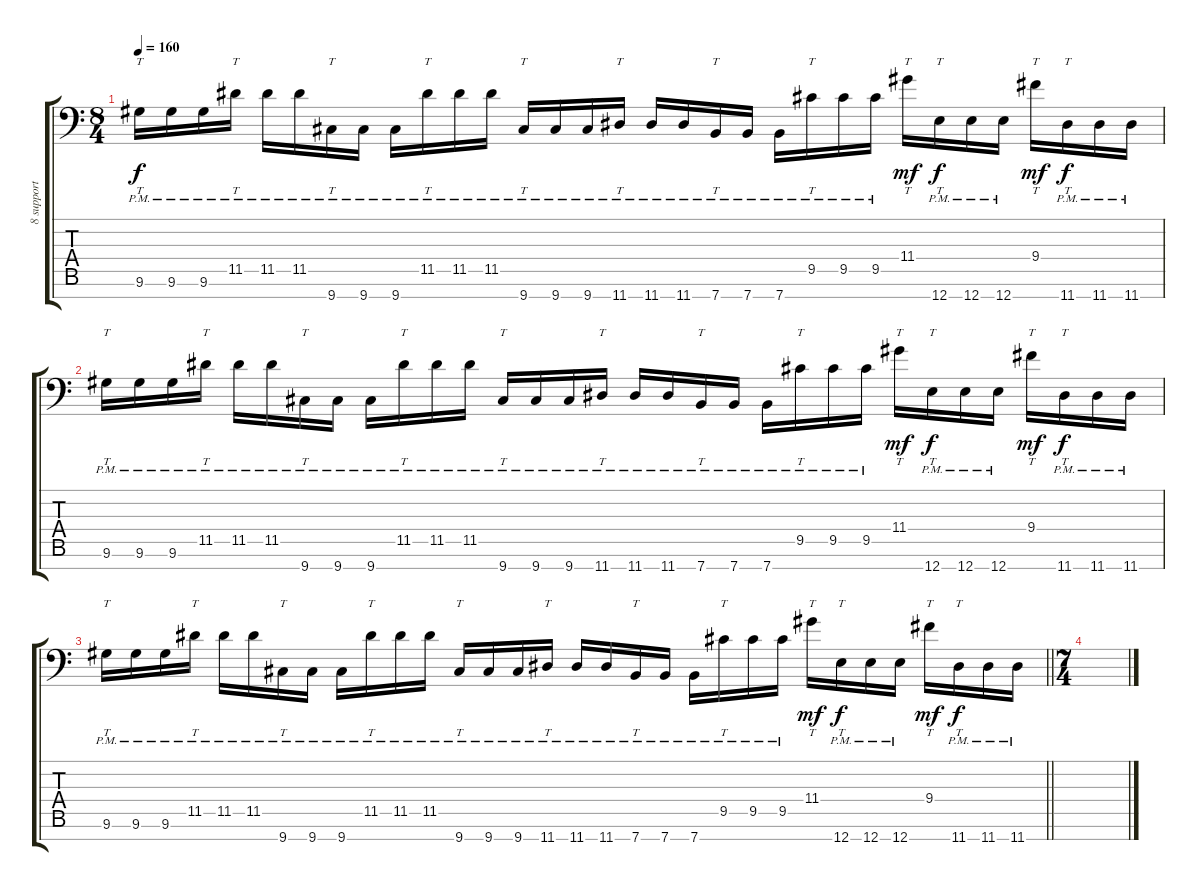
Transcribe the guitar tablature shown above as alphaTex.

\track ("8 support" "8 support") {instrument distortionguitar}
\staff {score tabs}
\tuning (B3 G3 D3 A2 E2 B1 E1) {hide}
\ts (8 4)
\tempo 160
\clef f4
\ks c
9.6{pm}.16{tt dy f} 9.6{pm}.16 9.6{pm}.16 11.5{pm}.16{tt} 11.5{pm}.16 11.5{pm}.16 9.7{pm}.16{tt} 9.7{pm}.16 9.7{pm}.16 11.5{pm}.16{tt} 11.5{pm}.16 11.5{pm}.16 9.7{pm}.16{tt} 9.7{pm}.16 9.7{pm}.16 11.7{pm}.16{tt} 11.7{pm}.16 11.7{pm}.16 7.7{pm}.16{tt} 7.7{pm}.16 7.7{pm}.16 9.5{pm}.16{tt} 9.5{pm}.16 9.5{pm}.16 11.4.16{tt dy mf} 12.7{pm}.16{tt dy f} 12.7{pm}.16 12.7{pm}.16 9.4.16{tt dy mf} 11.7{pm}.16{tt dy f} 11.7{pm}.16 11.7{pm}.16 |
9.6{pm}.16{tt} 9.6{pm}.16 9.6{pm}.16 11.5{pm}.16{tt} 11.5{pm}.16 11.5{pm}.16 9.7{pm}.16{tt} 9.7{pm}.16 9.7{pm}.16 11.5{pm}.16{tt} 11.5{pm}.16 11.5{pm}.16 9.7{pm}.16{tt} 9.7{pm}.16 9.7{pm}.16 11.7{pm}.16{tt} 11.7{pm}.16 11.7{pm}.16 7.7{pm}.16{tt} 7.7{pm}.16 7.7{pm}.16 9.5{pm}.16{tt} 9.5{pm}.16 9.5{pm}.16 11.4.16{tt dy mf} 12.7{pm}.16{tt dy f} 12.7{pm}.16 12.7{pm}.16 9.4.16{tt dy mf} 11.7{pm}.16{tt dy f} 11.7{pm}.16 11.7{pm}.16 |
\barLineRight lightlight
9.6{pm}.16{tt} 9.6{pm}.16 9.6{pm}.16 11.5{pm}.16{tt} 11.5{pm}.16 11.5{pm}.16 9.7{pm}.16{tt} 9.7{pm}.16 9.7{pm}.16 11.5{pm}.16{tt} 11.5{pm}.16 11.5{pm}.16 9.7{pm}.16{tt} 9.7{pm}.16 9.7{pm}.16 11.7{pm}.16{tt} 11.7{pm}.16 11.7{pm}.16 7.7{pm}.16{tt} 7.7{pm}.16 7.7{pm}.16 9.5{pm}.16{tt} 9.5{pm}.16 9.5{pm}.16 11.4.16{tt dy mf} 12.7{pm}.16{tt dy f} 12.7{pm}.16 12.7{pm}.16 9.4.16{tt dy mf} 11.7{pm}.16{tt dy f} 11.7{pm}.16 11.7{pm}.16 |
\ts (7 4)
\section ("" "")
